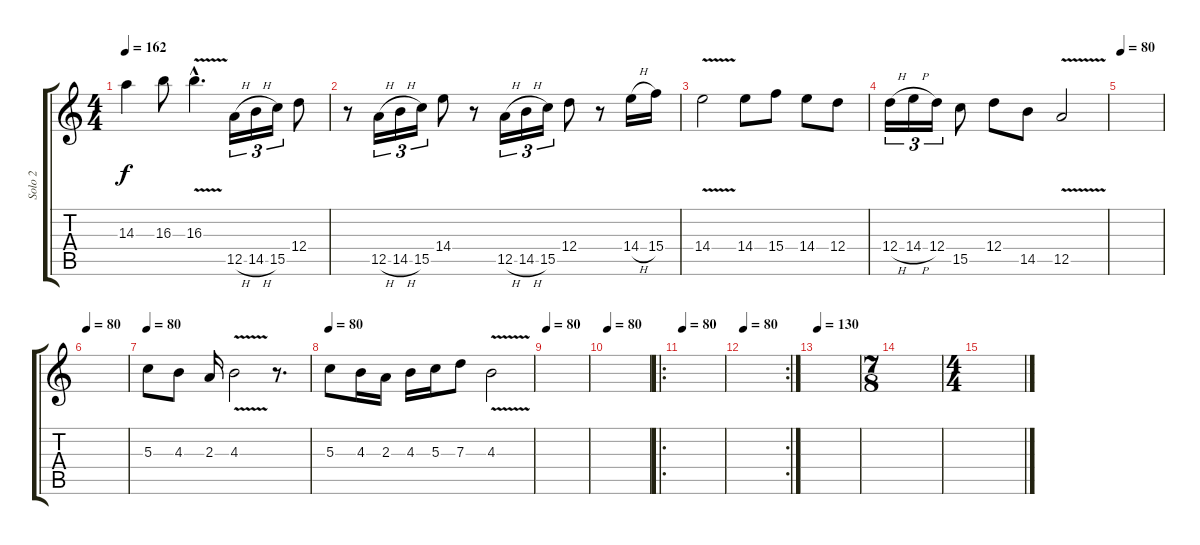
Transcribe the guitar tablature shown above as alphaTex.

\track ("Solo 2" "Solo 2") {instrument distortionguitar}
\staff {score tabs}
\tuning (E4 B3 G3 D3 A2 E2) {hide}
\ts (4 4)
\tempo 162
\clef g2
\ks c
14.3.4{dy f} 16.3.8 16.3{v hac}.4{d} 12.5{h}.16{tu (3 2)} 14.5{h}.16{tu (3 2)} 15.5.16{tu (3 2)} 12.4.8 |
r.8 12.5{h}.16{tu (3 2)} 14.5{h}.16{tu (3 2)} 15.5.16{tu (3 2)} 14.4.8 r.8 12.5{h}.16{tu (3 2)} 14.5{h}.16{tu (3 2)} 15.5.16{tu (3 2)} 12.4.8 r.8 14.4{h}.16 15.4.16 |
14.4{v}.2 14.4.8 15.4.8 14.4.8 12.4.8 |
12.4{h}.16{tu (3 2)} 14.4{h}.16{tu (3 2)} 12.4.16{tu (3 2)} 15.5.8 12.4.8 14.5.8 12.5{v}.2 |
\tempo 80
|
\tempo 80
|
\tempo 80
5.3.8 4.3.8 2.3.16 4.3{v}.2 r.8{d} |
\tempo 80
5.3.8 4.3.16 2.3.16 4.3.16 5.3.16 7.3.8 4.3{v}.2 |
\tempo 80
|
\tempo 80
|
\ro
\tempo 80
|
\rc 2
\tempo 80
|
\tempo 130
|
\ts (7 8)
|
\ts (4 4)
